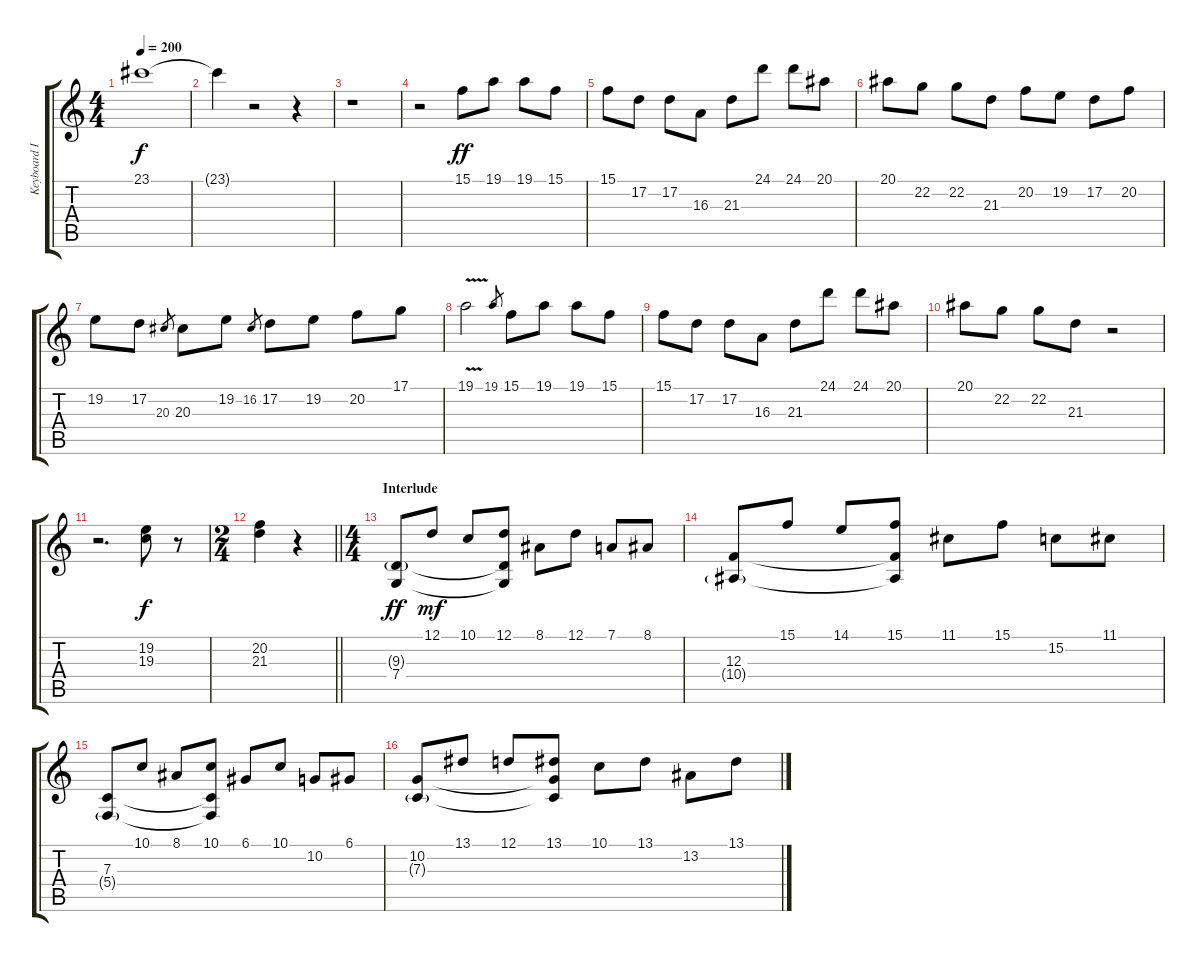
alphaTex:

\track ("Keyboard I" "Keyboard I") {instrument pad1newage}
\staff {score tabs}
\tuning (D4 A3 F3 C3 G2 D2) {hide}
\ts (4 4)
\tempo 200
\clef g2
\ks c
23.1{t}.1{dy f} |
23.1{t}.4 r.2 r.4 |
r.1 |
r.2 15.1.8{dy ff} 19.1.8 19.1.8 15.1.8 |
15.1.8 17.2.8 17.2.8 16.3.8 21.3.8 24.1.8 24.1.8 20.1.8 |
20.1.8 22.2.8 22.2.8 21.3.8 20.2.8 19.2.8 17.2.8 20.2.8 |
19.2.8 17.2.8 20.3.8{gr} 20.3.8 19.2.8 16.2.8{gr} 17.2.8 19.2.8 20.2.8 17.1.8 |
19.1{v}.2 19.1.8{gr} 15.1.8 19.1.8 19.1.8 15.1.8 |
15.1.8 17.2.8 17.2.8 16.3.8 21.3.8 24.1.8 24.1.8 20.1.8 |
20.1.8 22.2.8 22.2.8 21.3.8 r.2 |
r.2{d} (19.2 19.3).8{dy f} r.8 |
\ts (2 4)
\barLineRight lightlight
(20.2 21.3).4 r.4 |
\ts (4 4)
\section ("" "Interlude")
(9.3{g} 7.4).8{dy ff balance 8 instrument pad1newage} 12.1.8{dy mf} 10.1.8 (12.1 9.3{t} 7.4{t}).8 8.1.8 12.1.8 7.1.8 8.1.8 |
(12.3 10.4{g}).8 15.1.8 14.1.8 (15.1 12.3{t} 10.4{t}).8 11.1.8 15.1.8 15.2.8 11.1.8 |
(7.3 5.4{g}).8 10.1.8 8.1.8 (10.1 7.3{t} 5.4{t}).8 6.1.8 10.1.8 10.2.8 6.1.8 |
(10.2 7.3{g}).8 13.1.8 12.1.8 (13.1 10.2{t} 7.3{t}).8 10.1.8 13.1.8 13.2.8 13.1.8
